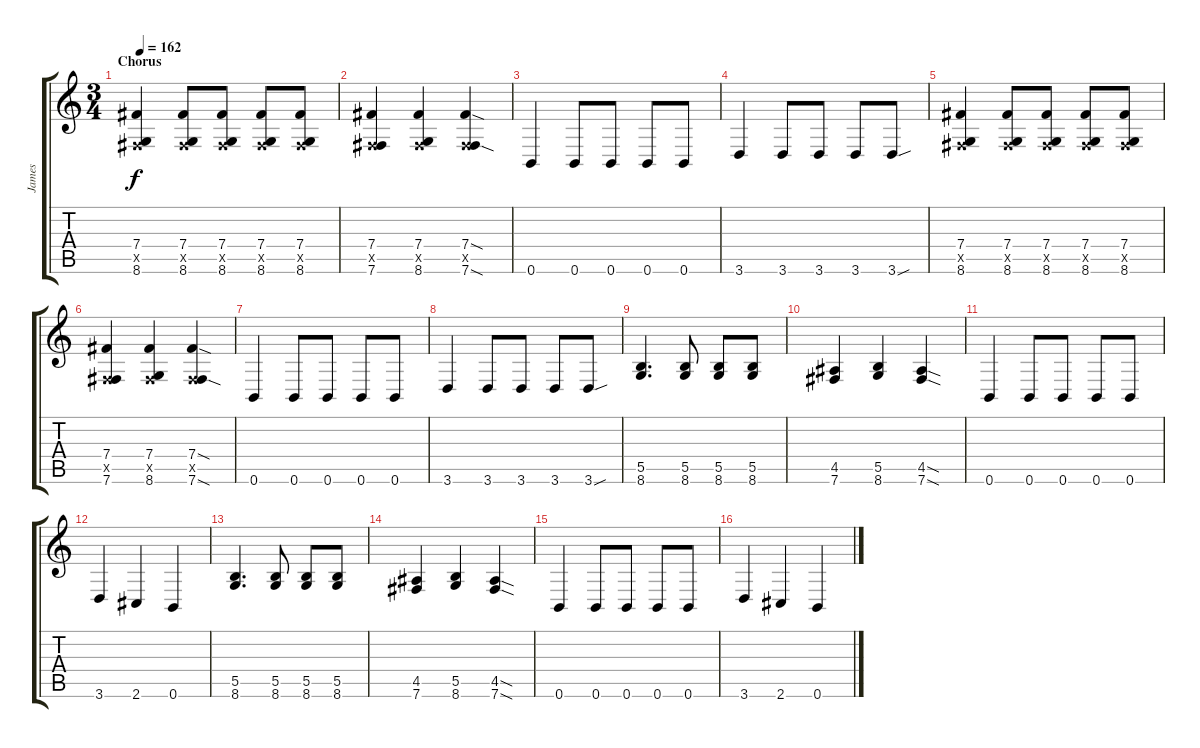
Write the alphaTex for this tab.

\track ("James" "James") {instrument distortionguitar}
\staff {score tabs}
\tuning (Db4 Ab3 E3 B2 Gb2 B1) {hide}
\ts (3 4)
\section ("" "Chorus")
\tempo 162
\clef g2
\ks c
(7.4 0.5{x} 8.6).4{dy f} (7.4 0.5{x} 8.6).8 (7.4 0.5{x} 8.6).8 (7.4 0.5{x} 8.6).8 (7.4 0.5{x} 8.6).8 |
(7.4 0.5{x} 7.6).4 (7.4 0.5{x} 8.6).4 (7.4{sod} 0.5{x} 7.6{sod}).4 |
0.6.4 0.6.8 0.6.8 0.6.8 0.6.8 |
3.6.4 3.6.8 3.6.8 3.6.8 3.6{sou}.8 |
(7.4 0.5{x} 8.6).4 (7.4 0.5{x} 8.6).8 (7.4 0.5{x} 8.6).8 (7.4 0.5{x} 8.6).8 (7.4 0.5{x} 8.6).8 |
(7.4 0.5{x} 7.6).4 (7.4 0.5{x} 8.6).4 (7.4{sod} 0.5{x} 7.6{sod}).4 |
0.6.4 0.6.8 0.6.8 0.6.8 0.6.8 |
3.6.4 3.6.8 3.6.8 3.6.8 3.6{sou}.8 |
(5.5 8.6).4{d} (5.5 8.6).8 (5.5 8.6).8 (5.5 8.6).8 |
(4.5 7.6).4 (5.5 8.6).4 (4.5{sod} 7.6{sod}).4 |
0.6.4 0.6.8 0.6.8 0.6.8 0.6.8 |
3.6.4 2.6.4 0.6.4 |
(5.5 8.6).4{d} (5.5 8.6).8 (5.5 8.6).8 (5.5 8.6).8 |
(4.5 7.6).4 (5.5 8.6).4 (4.5{sod} 7.6{sod}).4 |
0.6.4 0.6.8 0.6.8 0.6.8 0.6.8 |
3.6.4 2.6.4 0.6.4
